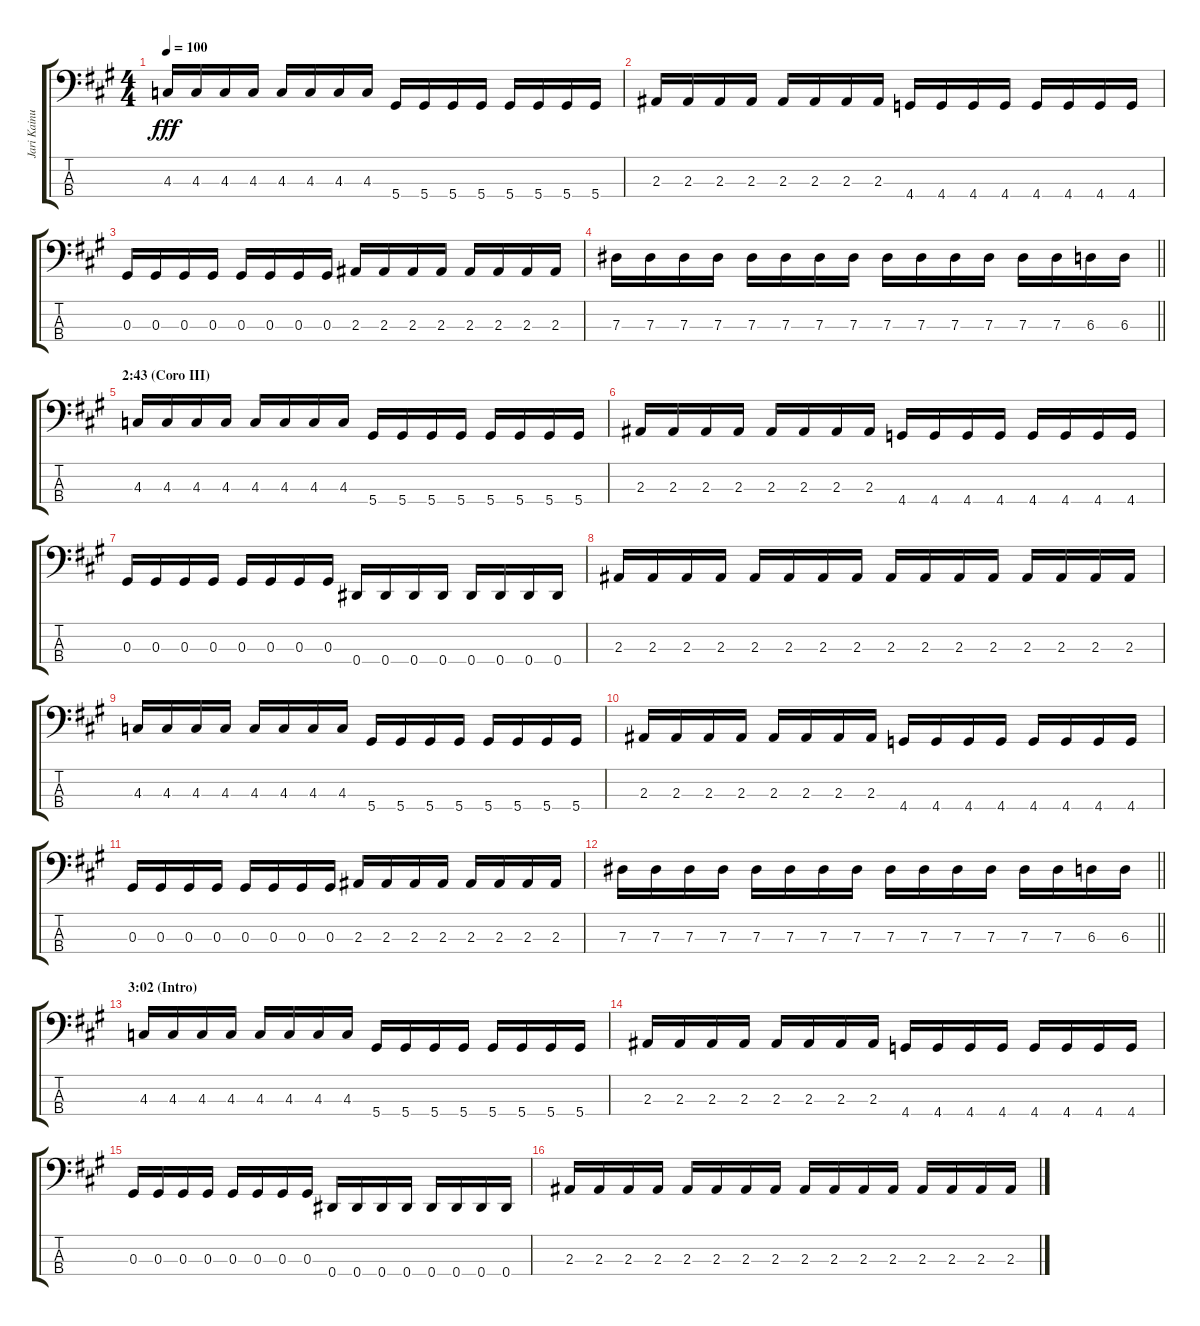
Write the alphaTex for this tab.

\track ("Jari Kainulainen (Bajo)" "Jari Kainu") {instrument electricbassfinger}
\staff {score tabs}
\tuning (Gb2 Db2 Ab1 Eb1) {hide}
\ts (4 4)
\tempo 100
\clef f4
\ks a
4.3.16{dy fff} 4.3.16 4.3.16 4.3.16 4.3.16 4.3.16 4.3.16 4.3.16 5.4.16 5.4.16 5.4.16 5.4.16 5.4.16 5.4.16 5.4.16 5.4.16 |
2.3.16 2.3.16 2.3.16 2.3.16 2.3.16 2.3.16 2.3.16 2.3.16 4.4.16 4.4.16 4.4.16 4.4.16 4.4.16 4.4.16 4.4.16 4.4.16 |
0.3.16 0.3.16 0.3.16 0.3.16 0.3.16 0.3.16 0.3.16 0.3.16 2.3.16 2.3.16 2.3.16 2.3.16 2.3.16 2.3.16 2.3.16 2.3.16 |
\barLineRight lightlight
7.3.16 7.3.16 7.3.16 7.3.16 7.3.16 7.3.16 7.3.16 7.3.16 7.3.16 7.3.16 7.3.16 7.3.16 7.3.16 7.3.16 6.3.16 6.3.16 |
\section ("" "2:43 (Coro III)")
4.3.16 4.3.16 4.3.16 4.3.16 4.3.16 4.3.16 4.3.16 4.3.16 5.4.16 5.4.16 5.4.16 5.4.16 5.4.16 5.4.16 5.4.16 5.4.16 |
2.3.16 2.3.16 2.3.16 2.3.16 2.3.16 2.3.16 2.3.16 2.3.16 4.4.16 4.4.16 4.4.16 4.4.16 4.4.16 4.4.16 4.4.16 4.4.16 |
0.3.16 0.3.16 0.3.16 0.3.16 0.3.16 0.3.16 0.3.16 0.3.16 0.4.16 0.4.16 0.4.16 0.4.16 0.4.16 0.4.16 0.4.16 0.4.16 |
2.3.16 2.3.16 2.3.16 2.3.16 2.3.16 2.3.16 2.3.16 2.3.16 2.3.16 2.3.16 2.3.16 2.3.16 2.3.16 2.3.16 2.3.16 2.3.16 |
4.3.16 4.3.16 4.3.16 4.3.16 4.3.16 4.3.16 4.3.16 4.3.16 5.4.16 5.4.16 5.4.16 5.4.16 5.4.16 5.4.16 5.4.16 5.4.16 |
2.3.16 2.3.16 2.3.16 2.3.16 2.3.16 2.3.16 2.3.16 2.3.16 4.4.16 4.4.16 4.4.16 4.4.16 4.4.16 4.4.16 4.4.16 4.4.16 |
0.3.16 0.3.16 0.3.16 0.3.16 0.3.16 0.3.16 0.3.16 0.3.16 2.3.16 2.3.16 2.3.16 2.3.16 2.3.16 2.3.16 2.3.16 2.3.16 |
\barLineRight lightlight
7.3.16 7.3.16 7.3.16 7.3.16 7.3.16 7.3.16 7.3.16 7.3.16 7.3.16 7.3.16 7.3.16 7.3.16 7.3.16 7.3.16 6.3.16 6.3.16 |
\section ("" "3:02 (Intro)")
4.3.16 4.3.16 4.3.16 4.3.16 4.3.16 4.3.16 4.3.16 4.3.16 5.4.16 5.4.16 5.4.16 5.4.16 5.4.16 5.4.16 5.4.16 5.4.16 |
2.3.16 2.3.16 2.3.16 2.3.16 2.3.16 2.3.16 2.3.16 2.3.16 4.4.16 4.4.16 4.4.16 4.4.16 4.4.16 4.4.16 4.4.16 4.4.16 |
0.3.16 0.3.16 0.3.16 0.3.16 0.3.16 0.3.16 0.3.16 0.3.16 0.4.16 0.4.16 0.4.16 0.4.16 0.4.16 0.4.16 0.4.16 0.4.16 |
2.3.16 2.3.16 2.3.16 2.3.16 2.3.16 2.3.16 2.3.16 2.3.16 2.3.16 2.3.16 2.3.16 2.3.16 2.3.16 2.3.16 2.3.16 2.3.16
